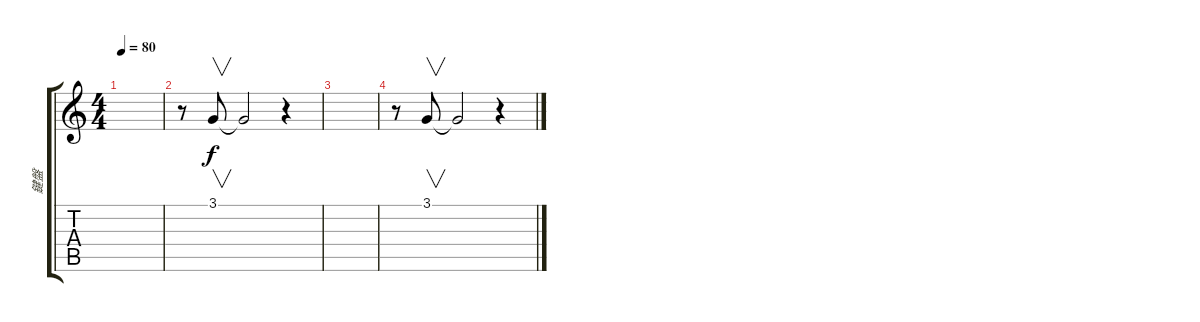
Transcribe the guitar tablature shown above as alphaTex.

\track ("鍵盤" "鍵盤") {instrument fx4atmosphere}
\staff {score tabs}
\tuning (E4 B3 G3 D3 A2 E2) {hide}
\ts (4 4)
\tempo 80
\clef g2
\ks c
|
r.8 3.1.8{v} 3.1{t}.2 r.4 |
|
r.8 3.1.8{v} 3.1{t}.2 r.4
